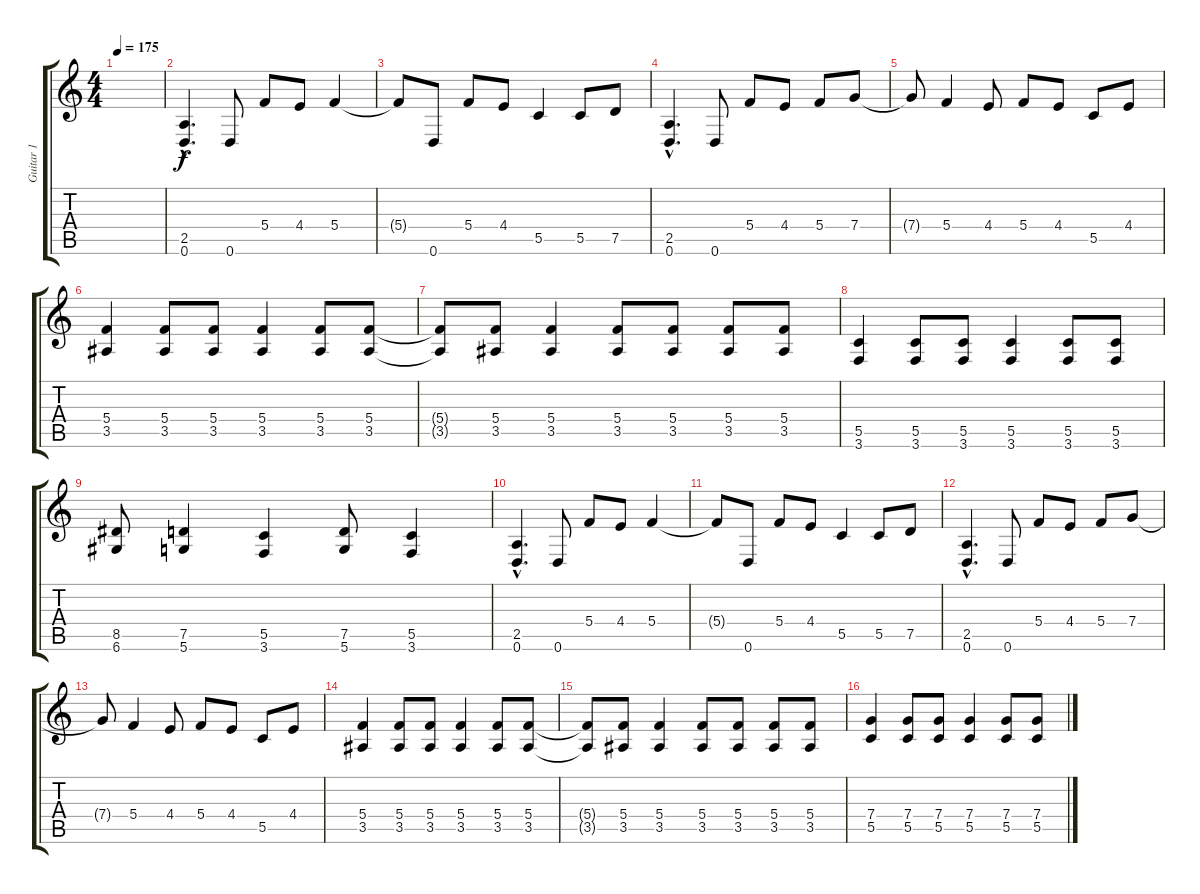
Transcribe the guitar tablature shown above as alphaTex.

\track ("Guitar 1" "Guitar 1") {instrument distortionguitar}
\staff {score tabs}
\tuning (D4 A3 F3 C3 G2 D2) {hide}
\ts (4 4)
\tempo 175
\clef g2
\ks c
|
(2.5{hac} 0.6{hac}).4{d} 0.6.8 5.4.8 4.4.8 5.4.4 |
5.4{t}.8 0.6.8 5.4.8 4.4.8 5.5.4 5.5.8 7.5.8 |
(2.5{hac} 0.6{hac}).4{d} 0.6.8 5.4.8 4.4.8 5.4.8 7.4.8 |
7.4{t}.8 5.4.4 4.4.8 5.4.8 4.4.8 5.5.8 4.4.8 |
(5.4 3.5).4 (5.4 3.5).8 (5.4 3.5).8 (5.4 3.5).4 (5.4 3.5).8 (5.4 3.5).8 |
(5.4{t} 3.5{t}).8 (5.4 3.5).8 (5.4 3.5).4 (5.4 3.5).8 (5.4 3.5).8 (5.4 3.5).8 (5.4 3.5).8 |
(5.5 3.6).4 (5.5 3.6).8 (5.5 3.6).8 (5.5 3.6).4 (5.5 3.6).8 (5.5 3.6).8 |
(8.5 6.6).8 (7.5 5.6).4 (5.5 3.6).4 (7.5 5.6).8 (5.5 3.6).4 |
(2.5{hac} 0.6{hac}).4{d} 0.6.8 5.4.8 4.4.8 5.4.4 |
5.4{t}.8 0.6.8 5.4.8 4.4.8 5.5.4 5.5.8 7.5.8 |
(2.5{hac} 0.6{hac}).4{d} 0.6.8 5.4.8 4.4.8 5.4.8 7.4.8 |
7.4{t}.8 5.4.4 4.4.8 5.4.8 4.4.8 5.5.8 4.4.8 |
(5.4 3.5).4 (5.4 3.5).8 (5.4 3.5).8 (5.4 3.5).4 (5.4 3.5).8 (5.4 3.5).8 |
(5.4{t} 3.5{t}).8 (5.4 3.5).8 (5.4 3.5).4 (5.4 3.5).8 (5.4 3.5).8 (5.4 3.5).8 (5.4 3.5).8 |
(7.4 5.5).4 (7.4 5.5).8 (7.4 5.5).8 (7.4 5.5).4 (7.4 5.5).8 (7.4 5.5).8
